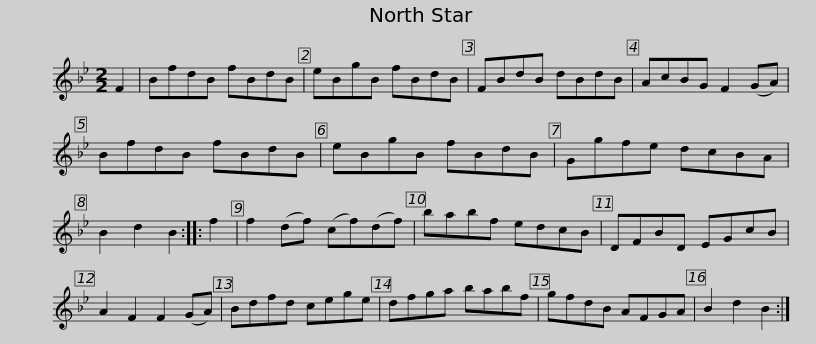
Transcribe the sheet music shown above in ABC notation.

X:1
L:1/8
M:2/2
I:linebreak $
K:Bb
V:1 treble
V:1
 F2 | BfdB fBdB | eBgB fBdB | FBdB dBdB | AcBG F2 (GA) | %5
 BfdB fBdB |$ eBgB fBdB | Ggfe dcBA | B2 d2 B2 :: f2 | %10
 f2 (df) (cf)(df) | babf edcB |$ DFBD EGcB | A2 F2 F2 (GA) | Bdfd cege | %15
 dfga babf | gfdB AFGA | B2 d2 B2 :| %18
